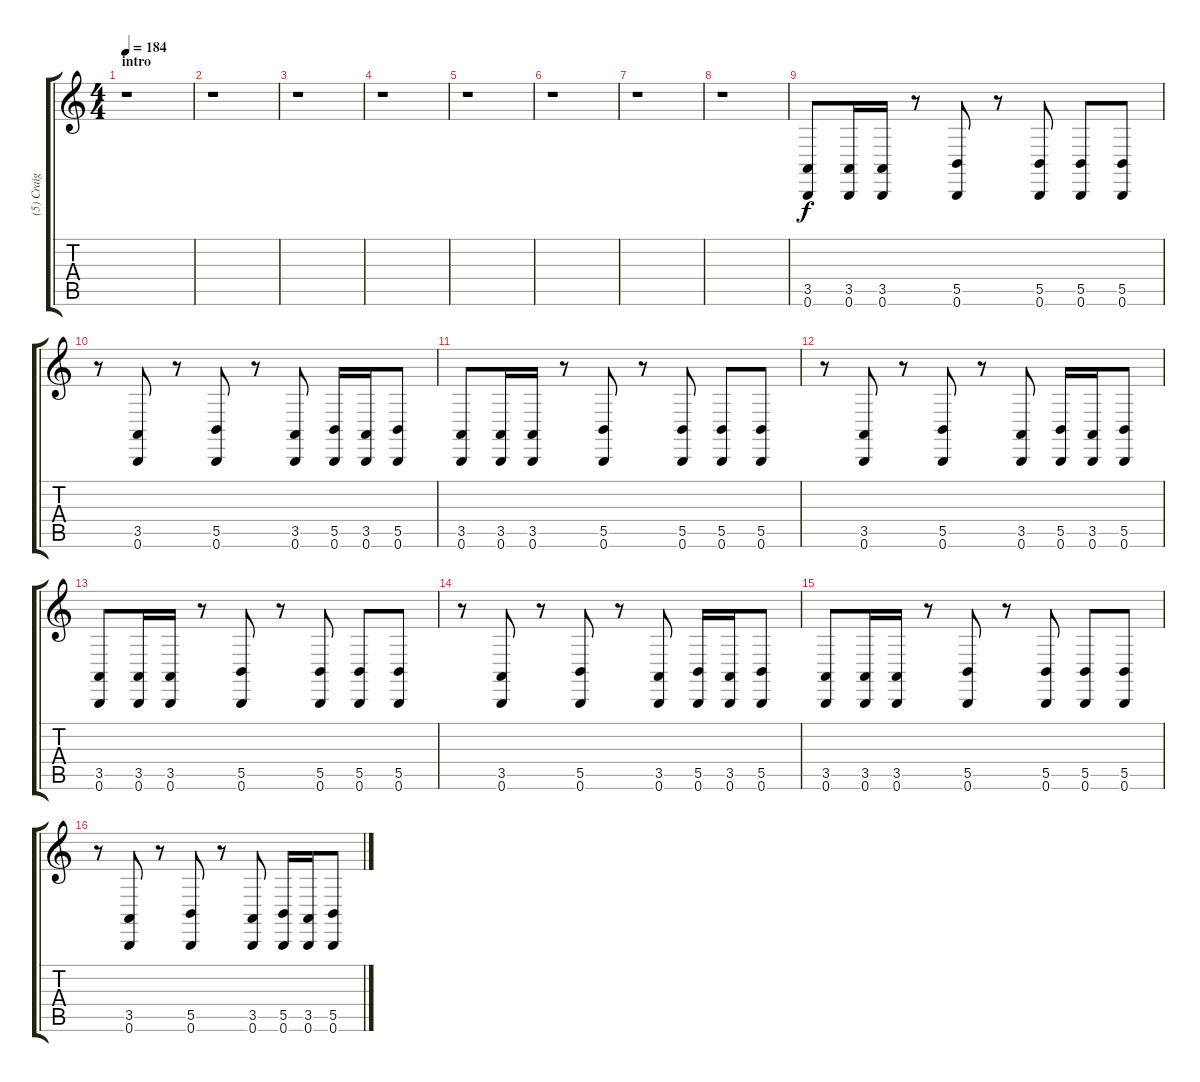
\track ("(5) Craig - drum II" "(5) Craig ") {instrument synthdrum}
\staff {score tabs}
\tuning (Db4 Ab3 E3 B2 Gb2 B1) {hide}
\ts (4 4)
\section ("" "intro")
\tempo 184
\clef g2
\ks c
r.1{dy f instrument synthdrum} |
r.1 |
r.1 |
r.1 |
r.1 |
r.1 |
r.1 |
r.1 |
(3.5 0.6).8 (3.5 0.6).16 (3.5 0.6).16 r.8 (5.5 0.6).8 r.8 (5.5 0.6).8 (5.5 0.6).8 (5.5 0.6).8 |
r.8 (3.5 0.6).8 r.8 (5.5 0.6).8 r.8 (3.5 0.6).8 (5.5 0.6).16 (3.5 0.6).16 (5.5 0.6).8 |
(3.5 0.6).8 (3.5 0.6).16 (3.5 0.6).16 r.8 (5.5 0.6).8 r.8 (5.5 0.6).8 (5.5 0.6).8 (5.5 0.6).8 |
r.8 (3.5 0.6).8 r.8 (5.5 0.6).8 r.8 (3.5 0.6).8 (5.5 0.6).16 (3.5 0.6).16 (5.5 0.6).8 |
(3.5 0.6).8 (3.5 0.6).16 (3.5 0.6).16 r.8 (5.5 0.6).8 r.8 (5.5 0.6).8 (5.5 0.6).8 (5.5 0.6).8 |
r.8 (3.5 0.6).8 r.8 (5.5 0.6).8 r.8 (3.5 0.6).8 (5.5 0.6).16 (3.5 0.6).16 (5.5 0.6).8 |
(3.5 0.6).8 (3.5 0.6).16 (3.5 0.6).16 r.8 (5.5 0.6).8 r.8 (5.5 0.6).8 (5.5 0.6).8 (5.5 0.6).8 |
r.8 (3.5 0.6).8 r.8 (5.5 0.6).8 r.8 (3.5 0.6).8 (5.5 0.6).16 (3.5 0.6).16 (5.5 0.6).8
